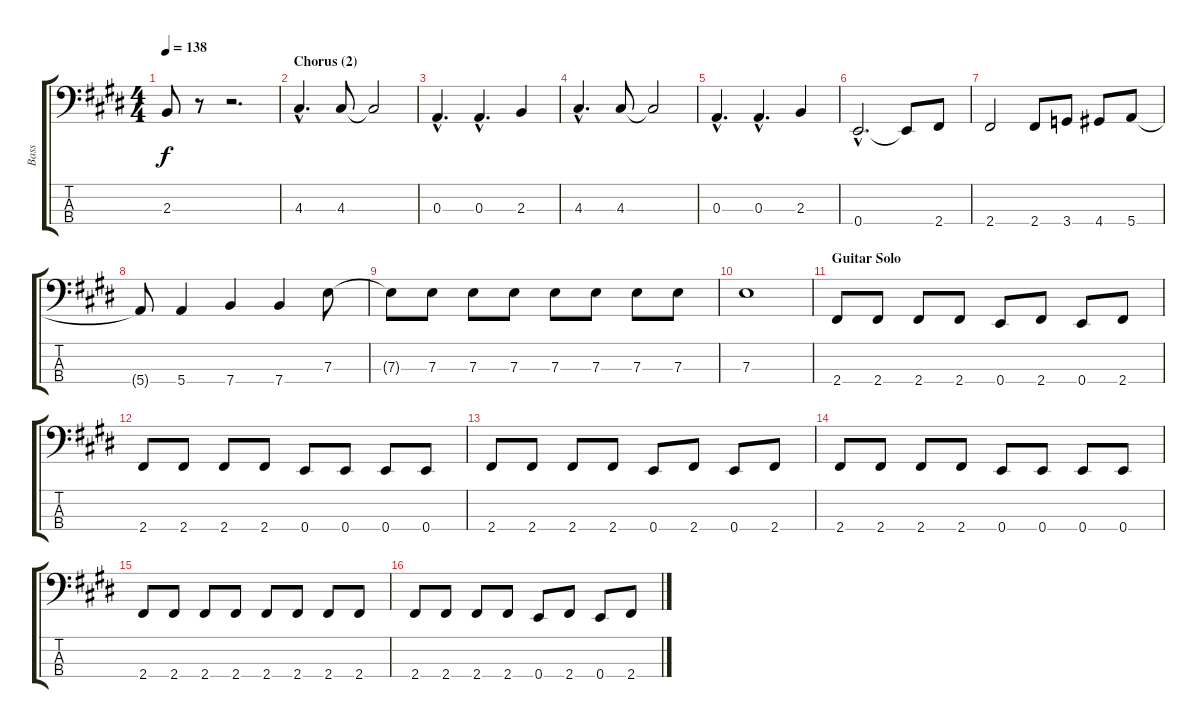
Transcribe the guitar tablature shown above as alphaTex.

\track ("Bass" "Bass") {instrument electricbasspick}
\staff {score tabs}
\tuning (G2 D2 A1 E1) {hide}
\ts (4 4)
\tempo 138
\clef f4
\ks e
2.3.8{dy f} r.8 r.2{d} |
\section ("" "Chorus (2)")
4.3{hac}.4{d} 4.3.8 4.3{t}.2 |
0.3{hac}.4{d} 0.3{hac}.4{d} 2.3.4 |
4.3{hac}.4{d} 4.3.8 4.3{t}.2 |
0.3{hac}.4{d} 0.3{hac}.4{d} 2.3.4 |
0.4{hac}.2{d} 0.4{t}.8 2.4.8 |
2.4.2 2.4.8 3.4.8 4.4.8 5.4.8 |
5.4{t}.8 5.4.4 7.4.4 7.4.4 7.3.8 |
7.3{t}.8 7.3.8 7.3.8 7.3.8 7.3.8 7.3.8 7.3.8 7.3.8 |
7.3.1 |
\section ("" "Guitar Solo")
2.4.8 2.4.8 2.4.8 2.4.8 0.4.8 2.4.8 0.4.8 2.4.8 |
2.4.8 2.4.8 2.4.8 2.4.8 0.4.8 0.4.8 0.4.8 0.4.8 |
2.4.8 2.4.8 2.4.8 2.4.8 0.4.8 2.4.8 0.4.8 2.4.8 |
2.4.8 2.4.8 2.4.8 2.4.8 0.4.8 0.4.8 0.4.8 0.4.8 |
2.4.8 2.4.8 2.4.8 2.4.8 2.4.8 2.4.8 2.4.8 2.4.8 |
2.4.8 2.4.8 2.4.8 2.4.8 0.4.8 2.4.8 0.4.8 2.4.8
